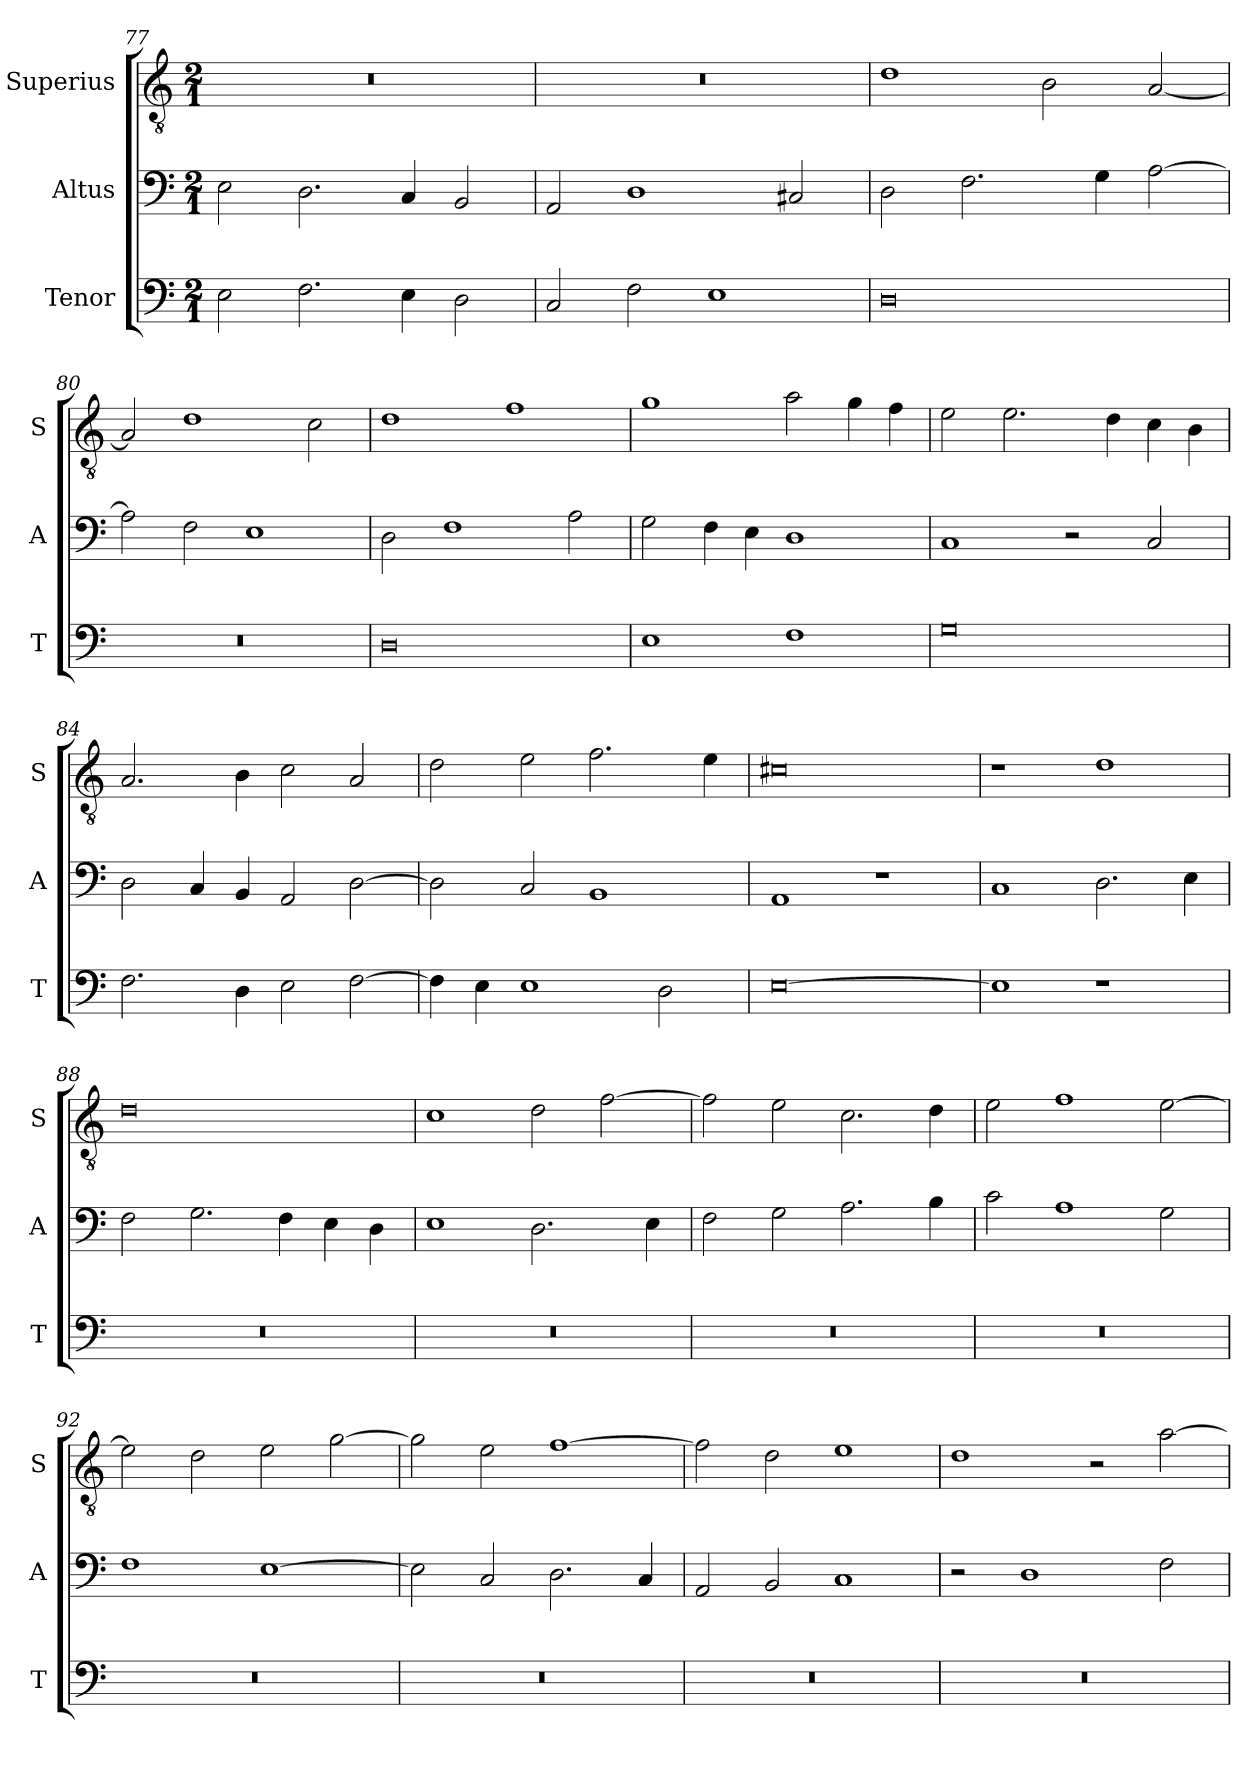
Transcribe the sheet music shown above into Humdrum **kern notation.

**kern	**kern	**kern
*part3	*part2	*part1
*staff3	*staff2	*staff1
*I"Tenor	*I"Altus	*I"Superius
*I'T	*I'A	*I'S
*clefF4	*clefF4	*clefGv2
*k[]	*k[]	*k[]
*M2/1	*M2/1	*M2/1
=77	=77	=77
2E	2E	0r
2.F	2.D	.
4E	4C	.
2D	2BB	.
=78	=78	=78
2C	2AA	0r
2F	1D	.
1E	.	.
.	2C#X	.
=79	=79	=79
0D	2D	1d
.	2.F	.
.	.	2B
.	4G	.
.	[2A	[2A
=80	=80	=80
0r	2A]	2A]
.	2F	1d
.	1E	.
.	.	2c
=81	=81	=81
0D	2D	1d
.	1F	.
.	.	1f
.	2A	.
=82	=82	=82
1E	2G	1g
.	4F	.
.	4E	.
1F	1D	2a
.	.	4g
.	.	4f
=83	=83	=83
0G	1C	2e
.	.	2.e
.	2r	.
.	.	4d
.	2C	4c
.	.	4B
=84	=84	=84
2.F	2D	2.A
.	4C	.
4D	4BB	4B
2E	2AA	2c
[2F	[2D	2A
=85	=85	=85
4F]	2D]	2d
4E	.	.
1E	2C	2e
.	1BB	2.f
2D	.	.
.	.	4e
=86	=86	=86
[0E	1AA	0c#X
.	1r	.
=87	=87	=87
1E]	1C	1r
1r	2.D	1d
.	4E	.
=88	=88	=88
0r	2F	0d
.	2.G	.
.	4F	.
.	4E	.
.	4D	.
=89	=89	=89
0r	1E	1c
.	2.D	2d
.	.	[2f
.	4E	.
=90	=90	=90
0r	2F	2f]
.	2G	2e
.	2.A	2.c
.	4B	4d
=91	=91	=91
0r	2c	2e
.	1A	1f
.	2G	[2e
=92	=92	=92
0r	1F	2e]
.	.	2d
.	[1E	2e
.	.	[2g
=93	=93	=93
0r	2E]	2g]
.	2C	2e
.	2.D	[1f
.	4C	.
=94	=94	=94
0r	2AA	2f]
.	2BB	2d
.	1C	1e
=95	=95	=95
0r	2r	1d
.	1D	.
.	.	2r
.	2F	[2a
=	=	=
*-	*-	*-
